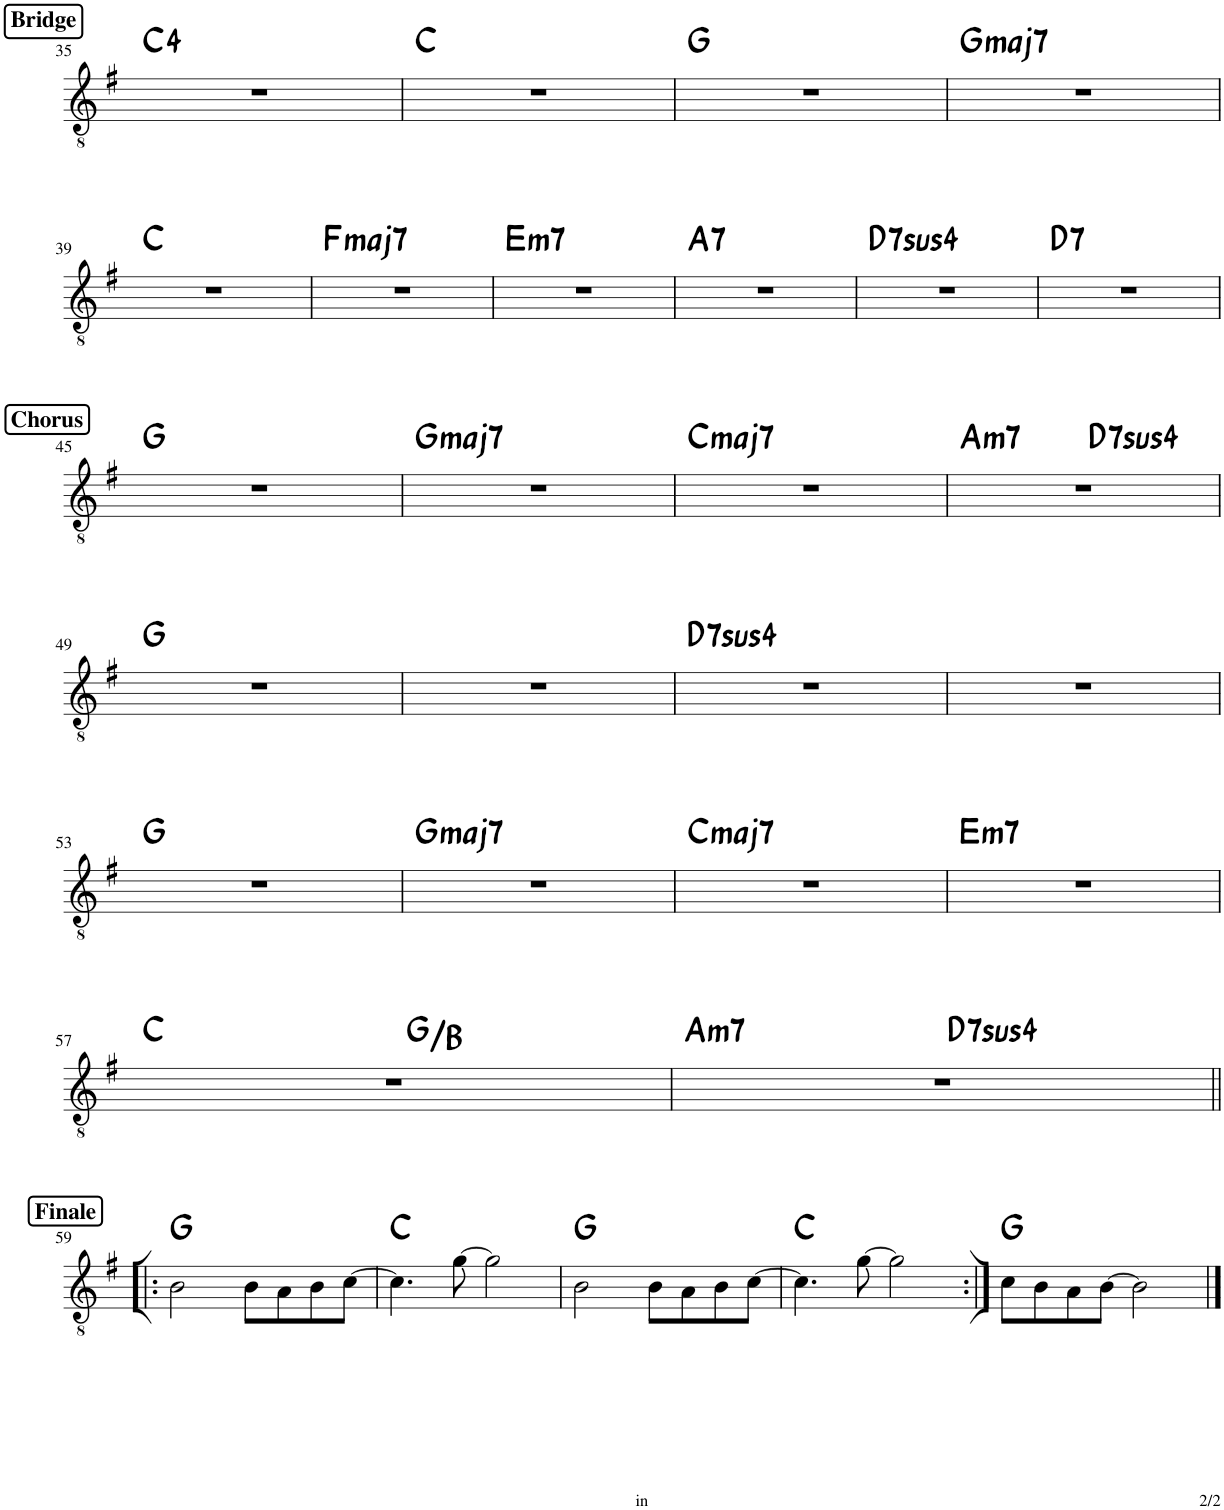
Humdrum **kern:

**kern	**harte
*part1	*part1
*staff1	*
*I"Classical Guitar	*
*I'Guit.	*
!!LO:PB:g=z
*clefGv2	*
*k[f#]	*
*M4/4	*
!!LO:REH:place=s1:a:B:cj:fs=11:t=Bridge
=35	=35
1r	C:maj(4)
=36	=36
1r	C:maj
=37	=37
1r	G:maj
=38	=38
!	!LO:H:kt=maj7
1r	G:maj7
!!LO:LB:g=z
=39	=39
1r	C:maj
=40	=40
!	!LO:H:kt=maj7
1r	F:maj7
=41	=41
!	!LO:H:kt=m7
1r	E:min7
=42	=42
!	!LO:H:kt=7
1r	A:7
=43	=43
!	!LO:H:kt=74
1r	D:sus4(7)
=44	=44
!	!LO:H:kt=7
1r	D:7
!!LO:LB:g=z
!!LO:REH:place=s1:a:B:cj:fs=11:t=Chorus
=45	=45
1r	G:maj
=46	=46
!	!LO:H:kt=maj7
1r	G:maj7
=47	=47
!	!LO:H:kt=maj7
1r	C:maj7
=48	=48
!	!LO:H:kt=m7
*^	*
1r	2ryy	A:min7
!	!	!LO:H:kt=74
.	2ryy	D:sus4(7)
*v	*v	*
!!LO:LB:g=z
=49	=49
1r	G:maj
=50	=50
1r	.
=51	=51
!	!LO:H:kt=74
1r	D:sus4(7)
=52	=52
1r	.
!!LO:LB:g=z
=53	=53
1r	G:maj
=54	=54
!	!LO:H:kt=maj7
1r	G:maj7
=55	=55
!	!LO:H:kt=maj7
1r	C:maj7
=56	=56
!	!LO:H:kt=m7
1r	E:min7
!!LO:LB:g=z
=57	=57
*^	*
1r	2ryy	C:maj
.	2ryy	G:maj/3
=58	=58	=58
!	!	!LO:H:kt=m7
1r	2ryy	A:min7
!	!	!LO:H:kt=74
.	2ryy	D:sus4(7)
*v	*v	*
!!LO:LB:g=z
!!LO:REH:place=s1:a:B:cj:fs=11:t=Finale
=59!|:	=59!|:
2B\	G:maj
8B\L	.
8A\	.
8B\	.
[8cn\J	.
=60	=60
4.c\]	C:maj
[8g\	.
2g\]	.
=61	=61
2B\	G:maj
8B\L	.
8A\	.
8B\	.
[8c\J	.
=62	=62
4.c\]	C:maj
[8g\	.
2g\]	.
=63:|!	=63:|!
8c\L	G:maj
8B\	.
8A\	.
[8B\J	.
2B\]	.
==	==
*-	*-
